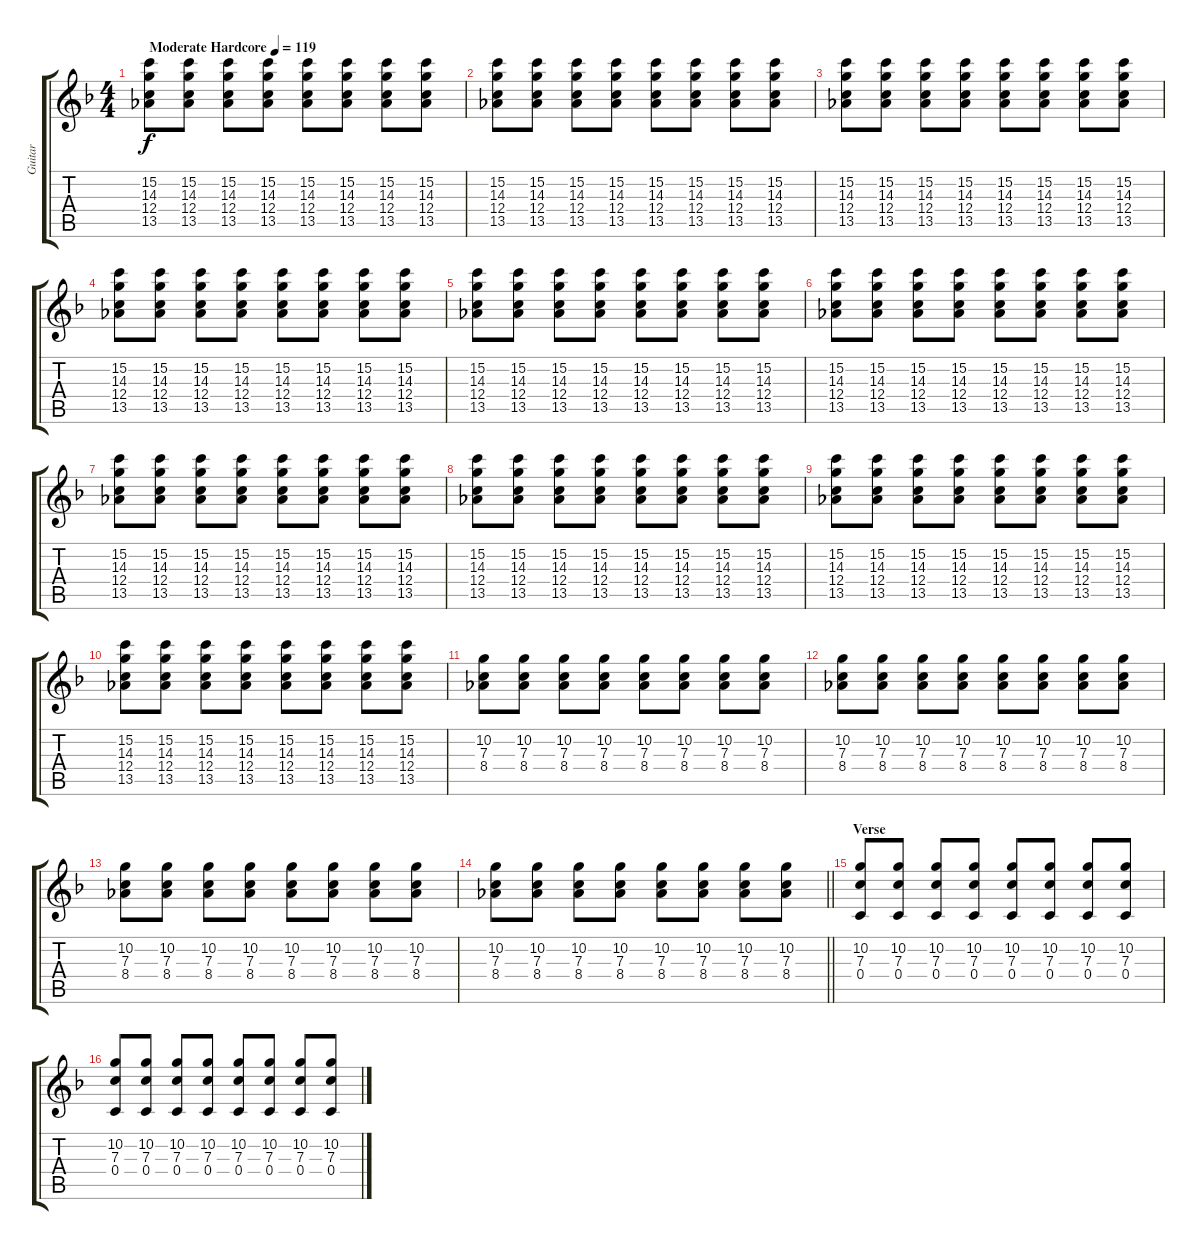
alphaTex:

\track ("Guitar" "Guitar") {instrument distortionguitar}
\staff {score tabs}
\tuning (D4 A3 F3 C3 G2 C2) {hide}
\ts (4 4)
\tempo (119 "Moderate Hardcore")
\clef g2
\ks dminor
(15.2 14.3 12.4 13.5).8{dy f volume 8 instrument distortionguitar} (15.2 14.3 12.4 13.5).8 (15.2 14.3 12.4 13.5).8 (15.2 14.3 12.4 13.5).8 (15.2 14.3 12.4 13.5).8 (15.2 14.3 12.4 13.5).8 (15.2 14.3 12.4 13.5).8 (15.2 14.3 12.4 13.5).8 |
(15.2 14.3 12.4 13.5).8 (15.2 14.3 12.4 13.5).8 (15.2 14.3 12.4 13.5).8 (15.2 14.3 12.4 13.5).8 (15.2 14.3 12.4 13.5).8 (15.2 14.3 12.4 13.5).8 (15.2 14.3 12.4 13.5).8 (15.2 14.3 12.4 13.5).8 |
(15.2 14.3 12.4 13.5).8 (15.2 14.3 12.4 13.5).8 (15.2 14.3 12.4 13.5).8 (15.2 14.3 12.4 13.5).8 (15.2 14.3 12.4 13.5).8 (15.2 14.3 12.4 13.5).8 (15.2 14.3 12.4 13.5).8 (15.2 14.3 12.4 13.5).8 |
(15.2 14.3 12.4 13.5).8 (15.2 14.3 12.4 13.5).8 (15.2 14.3 12.4 13.5).8 (15.2 14.3 12.4 13.5).8 (15.2 14.3 12.4 13.5).8 (15.2 14.3 12.4 13.5).8 (15.2 14.3 12.4 13.5).8 (15.2 14.3 12.4 13.5).8 |
(15.2 14.3 12.4 13.5).8{volume 10} (15.2 14.3 12.4 13.5).8 (15.2 14.3 12.4 13.5).8 (15.2 14.3 12.4 13.5).8 (15.2 14.3 12.4 13.5).8 (15.2 14.3 12.4 13.5).8 (15.2 14.3 12.4 13.5).8 (15.2 14.3 12.4 13.5).8 |
(15.2 14.3 12.4 13.5).8 (15.2 14.3 12.4 13.5).8 (15.2 14.3 12.4 13.5).8 (15.2 14.3 12.4 13.5).8 (15.2 14.3 12.4 13.5).8 (15.2 14.3 12.4 13.5).8 (15.2 14.3 12.4 13.5).8 (15.2 14.3 12.4 13.5).8 |
(15.2 14.3 12.4 13.5).8 (15.2 14.3 12.4 13.5).8 (15.2 14.3 12.4 13.5).8 (15.2 14.3 12.4 13.5).8 (15.2 14.3 12.4 13.5).8 (15.2 14.3 12.4 13.5).8 (15.2 14.3 12.4 13.5).8 (15.2 14.3 12.4 13.5).8 |
(15.2 14.3 12.4 13.5).8 (15.2 14.3 12.4 13.5).8 (15.2 14.3 12.4 13.5).8 (15.2 14.3 12.4 13.5).8 (15.2 14.3 12.4 13.5).8 (15.2 14.3 12.4 13.5).8 (15.2 14.3 12.4 13.5).8 (15.2 14.3 12.4 13.5).8 |
(15.2 14.3 12.4 13.5).8 (15.2 14.3 12.4 13.5).8 (15.2 14.3 12.4 13.5).8 (15.2 14.3 12.4 13.5).8 (15.2 14.3 12.4 13.5).8 (15.2 14.3 12.4 13.5).8 (15.2 14.3 12.4 13.5).8 (15.2 14.3 12.4 13.5).8 |
(15.2 14.3 12.4 13.5).8 (15.2 14.3 12.4 13.5).8 (15.2 14.3 12.4 13.5).8 (15.2 14.3 12.4 13.5).8 (15.2 14.3 12.4 13.5).8 (15.2 14.3 12.4 13.5).8 (15.2 14.3 12.4 13.5).8 (15.2 14.3 12.4 13.5).8 |
(10.2 7.3 8.4).8 (10.2 7.3 8.4).8 (10.2 7.3 8.4).8 (10.2 7.3 8.4).8 (10.2 7.3 8.4).8 (10.2 7.3 8.4).8 (10.2 7.3 8.4).8 (10.2 7.3 8.4).8 |
(10.2 7.3 8.4).8 (10.2 7.3 8.4).8 (10.2 7.3 8.4).8 (10.2 7.3 8.4).8 (10.2 7.3 8.4).8 (10.2 7.3 8.4).8 (10.2 7.3 8.4).8 (10.2 7.3 8.4).8 |
(10.2 7.3 8.4).8 (10.2 7.3 8.4).8 (10.2 7.3 8.4).8 (10.2 7.3 8.4).8 (10.2 7.3 8.4).8 (10.2 7.3 8.4).8 (10.2 7.3 8.4).8 (10.2 7.3 8.4).8 |
\barLineRight lightlight
(10.2 7.3 8.4).8 (10.2 7.3 8.4).8 (10.2 7.3 8.4).8 (10.2 7.3 8.4).8 (10.2 7.3 8.4).8 (10.2 7.3 8.4).8 (10.2 7.3 8.4).8 (10.2 7.3 8.4).8 |
\section ("" "Verse")
(10.2 7.3 0.4).8 (10.2 7.3 0.4).8 (10.2 7.3 0.4).8 (10.2 7.3 0.4).8 (10.2 7.3 0.4).8 (10.2 7.3 0.4).8 (10.2 7.3 0.4).8 (10.2 7.3 0.4).8 |
(10.2 7.3 0.4).8 (10.2 7.3 0.4).8 (10.2 7.3 0.4).8 (10.2 7.3 0.4).8 (10.2 7.3 0.4).8 (10.2 7.3 0.4).8 (10.2 7.3 0.4).8 (10.2 7.3 0.4).8
